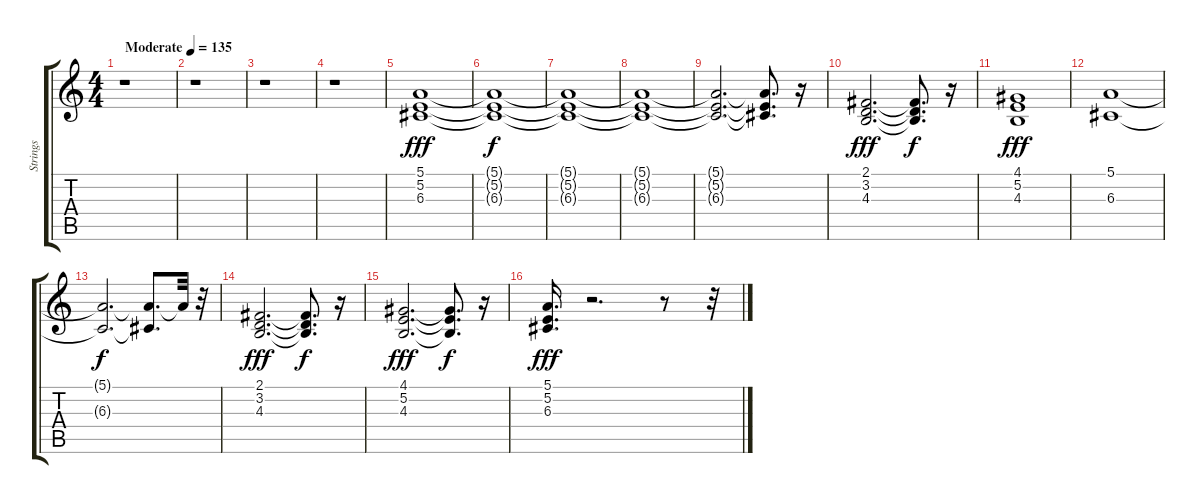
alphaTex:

\track ("Strings" "Strings") {instrument stringensemble1}
\staff {score tabs}
\tuning (E4 B3 G3 D3 A2 E2) {hide}
\ts (4 4)
\tempo (135 "Moderate")
\clef g2
\ks c
r.1{dy fff instrument stringensemble1} |
r.1 |
r.1 |
r.1 |
(5.1 5.2 6.3).1 |
(5.1{t} 5.2{t} 6.3{t}).1{dy f} |
(5.1{t} 5.2{t} 6.3{t}).1 |
(5.1{t} 5.2{t} 6.3{t}).1 |
(5.1{t} 5.2{t} 6.3{t}).2{d} (5.1{t} 5.2{t} 6.3{t}).8{d} r.16 |
(2.1 3.2 4.3).2{d dy fff} (2.1{t} 3.2{t} 4.3{t}).8{d dy f} r.16 |
(4.1 5.2 4.3).1{dy fff} |
(5.1 6.3).1 |
(5.1{t} 6.3{t}).2{d dy f} (5.1{t} 6.3{t}).8{d} 5.1{t}.32 r.32 |
(2.1 3.2 4.3).2{d dy fff} (2.1{t} 3.2{t} 4.3{t}).8{d dy f} r.16 |
(4.1 5.2 4.3).2{d dy fff} (4.1{t} 5.2{t} 4.3{t}).8{d dy f} r.16 |
(5.1 5.2 6.3).16{d dy fff} r.2{d} r.8 r.32
